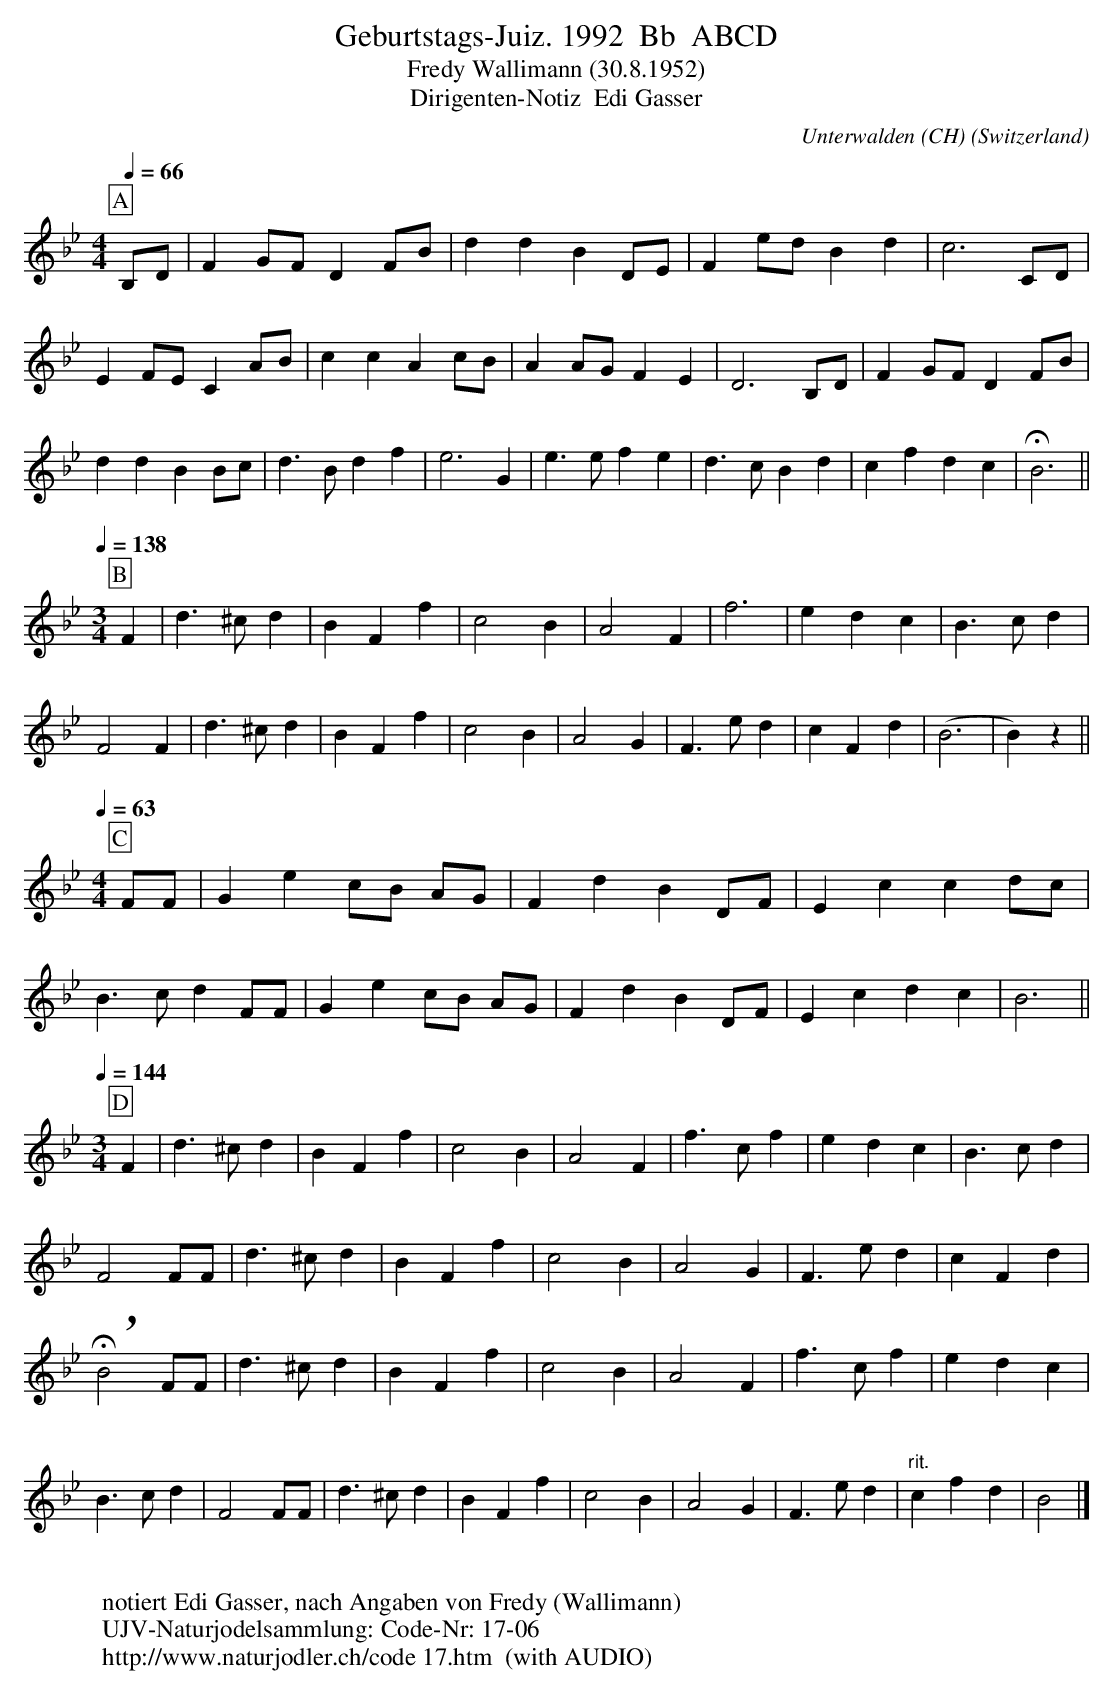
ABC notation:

X:1
T:Geburtstags-Juiz. 1992  Bb  ABCD
T:Fredy Wallimann (30.8.1952)
T:Dirigenten-Notiz  Edi Gasser
C:Unterwalden (CH)
M:4/4
Q:1/4=66
L:1/4
O:Switzerland
K:Bb major
[P:A] B,/D/ | FG/F/DF/B/ | ddBD/E/ | Fe/d/ Bd | c3C/D/ |
EF/E/CA/B/ | ccAc/B/ | AA/G/FE | D3B,/D/ | FG/F/DF/B/ |
ddBB/c/ | d>Bdf | e3G | e>efe | d>cBd | cfdc | !fermata!B3 ||
Q:1/4=138
L:1/4
M:3/4
[P:B] F| d>^cd | BFf | c2B | A2F | f3 | edc | B>cd |
F2F | d>^cd | BFf | c2B | A2G | F>ed | cFd | (B3 | B)z ||
Q:1/4=63
M:4/4
L:1/4
[P:C] F/F/| Gec/B/ A/G/ | FdBD/F/ | Eccd/c/ |
B>cdF/F/ | Gec/B/ A/G/ | FdBD/F/ | Ecdc | B3 ||
Q:1/4=144
M:3/4
L:1/4
[P:D] F| d>^cd | BFf | c2B | A2F | f>cf | edc | B>cd |
F2F/F/ | d>^cd | BFf | c2B | A2G | F>ed | cFd |
!fermata! !breath! B2F/F/ | d>^cd | BFf | c2B | A2F | f>cf | edc |
B>cd | F2F/F/ | d>^cd | BFf | c2B | A2G | F>ed | "rit."cfd | B2 |]
W:
W:notiert Edi Gasser, nach Angaben von Fredy (Wallimann)
W:UJV-Naturjodelsammlung: Code-Nr: 17-06
W:http://www.naturjodler.ch/code 17.htm  (with AUDIO)
